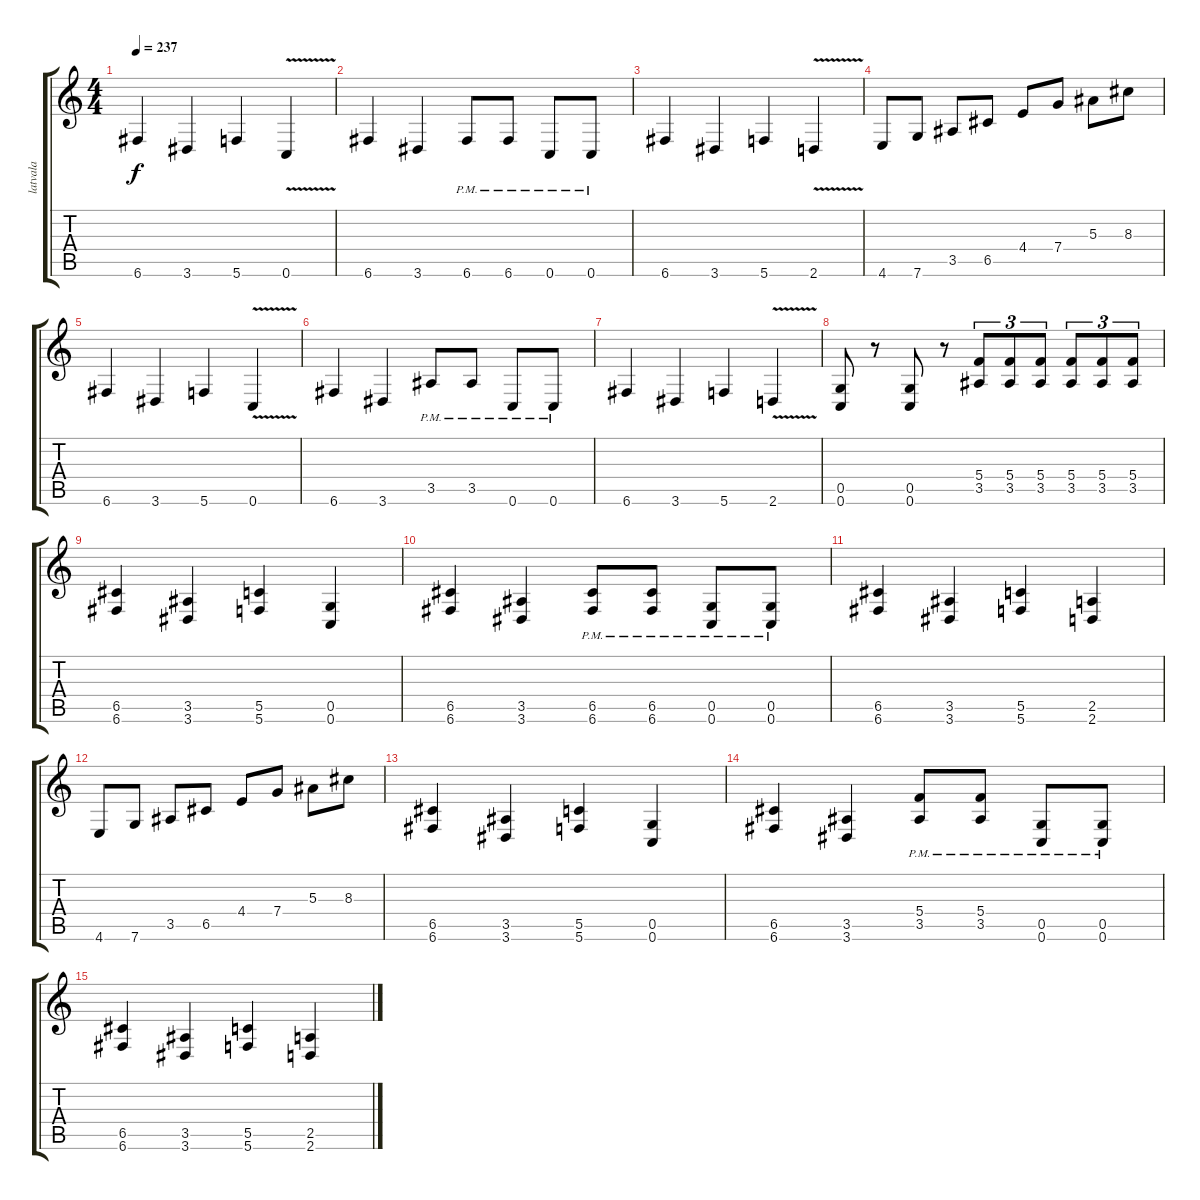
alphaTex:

\track ("latvala" "latvala") {instrument distortionguitar}
\staff {score tabs}
\tuning (D4 A3 F3 C3 G2 C2) {hide}
\ts (4 4)
\tempo 237
\clef g2
\ks c
6.6.4{dy f} 3.6.4 5.6.4 0.6{v}.4 |
6.6.4 3.6.4 6.6{pm}.8 6.6{pm}.8 0.6{pm}.8 0.6{pm}.8 |
6.6.4 3.6.4 5.6.4 2.6{v}.4 |
4.6.8 7.6.8 3.5.8 6.5.8 4.4.8 7.4.8 5.3.8 8.3.8 |
6.6.4 3.6.4 5.6.4 0.6{v}.4 |
6.6.4 3.6.4 3.5{pm}.8 3.5{pm}.8 0.6{pm}.8 0.6{pm}.8 |
6.6.4 3.6.4 5.6.4 2.6{v}.4 |
(0.5 0.6).8 r.8 (0.5 0.6).8 r.8 (5.4 3.5).8{tu (3 2)} (5.4 3.5).8{tu (3 2)} (5.4 3.5).8{tu (3 2)} (5.4 3.5).8{tu (3 2)} (5.4 3.5).8{tu (3 2)} (5.4 3.5).8{tu (3 2)} |
(6.5 6.6).4 (3.5 3.6).4 (5.5 5.6).4 (0.5 0.6).4 |
(6.5 6.6).4 (3.5 3.6).4 (6.5{pm} 6.6{pm}).8 (6.5{pm} 6.6{pm}).8 (0.5{pm} 0.6).8 (0.5{pm} 0.6{pm}).8 |
(6.5 6.6).4 (3.5 3.6).4 (5.5 5.6).4 (2.5 2.6).4 |
4.6.8 7.6.8 3.5.8 6.5.8 4.4.8 7.4.8 5.3.8 8.3.8 |
(6.5 6.6).4 (3.5 3.6).4 (5.5 5.6).4 (0.5 0.6).4 |
(6.5 6.6).4 (3.5 3.6).4 (5.4{pm} 3.5{pm}).8 (5.4{pm} 3.5{pm}).8 (0.5{pm} 0.6).8 (0.5{pm} 0.6{pm}).8 |
(6.5 6.6).4{txt ""} (3.5 3.6).4 (5.5 5.6).4 (2.5 2.6).4
